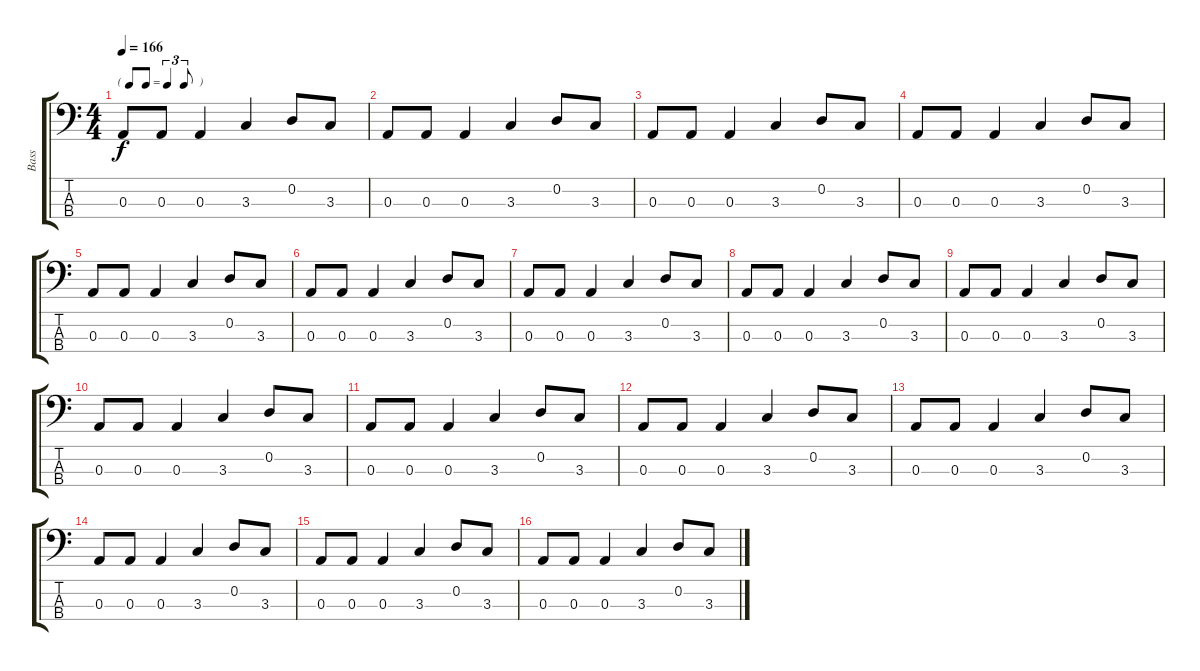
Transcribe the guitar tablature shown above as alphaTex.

\track ("Bass" "Bass") {instrument electricbassfinger}
\staff {score tabs}
\tuning (G2 D2 A1 E1) {hide}
\ts (4 4)
\tf triplet8th
\tempo 166
\clef f4
\ks c
0.3.8{dy f} 0.3.8 0.3.4 3.3.4 0.2.8 3.3.8 |
0.3.8 0.3.8 0.3.4 3.3.4 0.2.8 3.3.8 |
0.3.8 0.3.8 0.3.4 3.3.4 0.2.8 3.3.8 |
0.3.8 0.3.8 0.3.4 3.3.4 0.2.8 3.3.8 |
0.3.8 0.3.8 0.3.4 3.3.4 0.2.8 3.3.8 |
0.3.8 0.3.8 0.3.4 3.3.4 0.2.8 3.3.8 |
0.3.8 0.3.8 0.3.4 3.3.4 0.2.8 3.3.8 |
0.3.8 0.3.8 0.3.4 3.3.4 0.2.8 3.3.8 |
0.3.8 0.3.8 0.3.4 3.3.4 0.2.8 3.3.8 |
0.3.8 0.3.8 0.3.4 3.3.4 0.2.8 3.3.8 |
0.3.8 0.3.8 0.3.4 3.3.4 0.2.8 3.3.8 |
0.3.8 0.3.8 0.3.4 3.3.4 0.2.8 3.3.8 |
0.3.8 0.3.8 0.3.4 3.3.4 0.2.8 3.3.8 |
0.3.8 0.3.8 0.3.4 3.3.4 0.2.8 3.3.8 |
0.3.8 0.3.8 0.3.4 3.3.4 0.2.8 3.3.8 |
0.3.8 0.3.8 0.3.4 3.3.4 0.2.8 3.3.8
